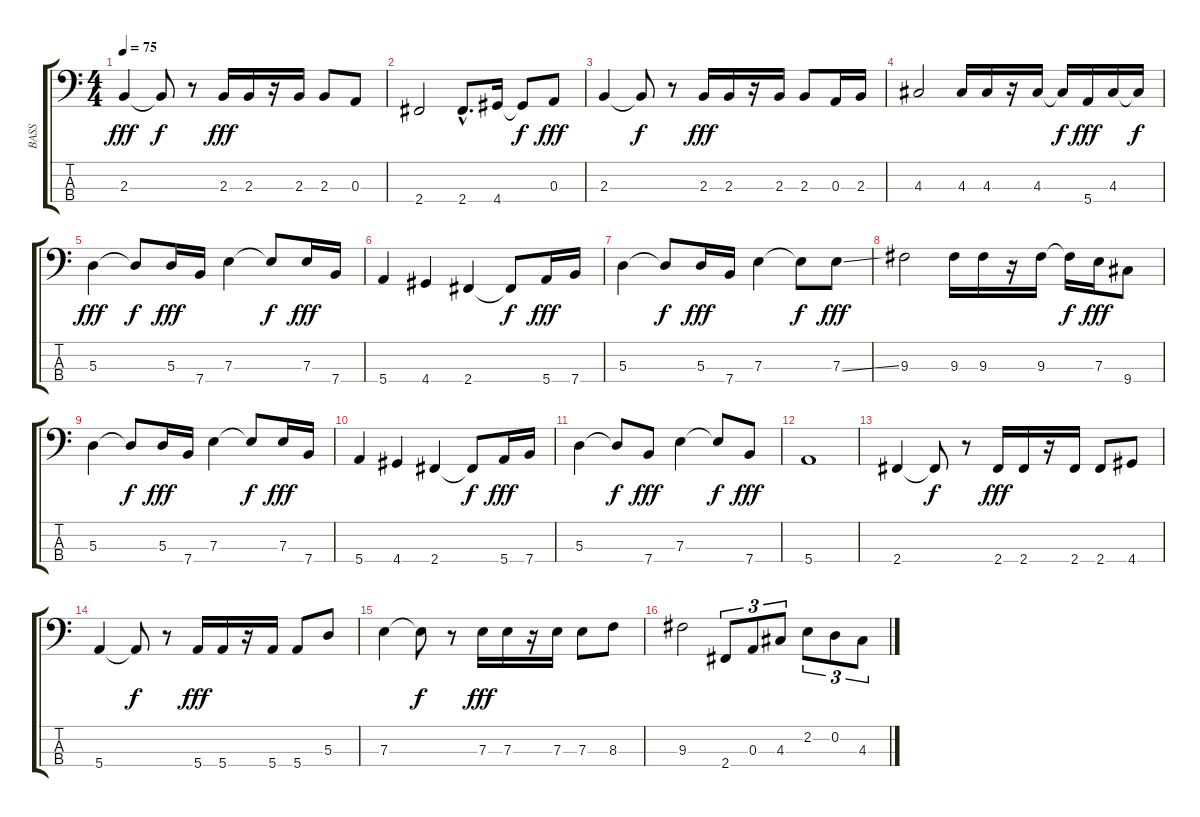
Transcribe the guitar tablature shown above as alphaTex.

\track ("BASS" "BASS") {instrument electricbasspick}
\staff {score tabs}
\tuning (G2 D2 A1 E1) {hide}
\ts (4 4)
\tempo 75
\clef f4
\ks c
2.3.4{dy fff} 2.3{t}.8{dy f} r.8 2.3.16{dy fff} 2.3.16 r.16 2.3.16 2.3.8 0.3.8 |
2.4.2 2.4{hac}.8{d} 4.4.16 4.4{t}.8{dy f} 0.3.8{dy fff} |
2.3.4 2.3{t}.8{dy f} r.8 2.3.16{dy fff} 2.3.16 r.16 2.3.16 2.3.8 0.3.16 2.3.16 |
4.3.2 4.3.16 4.3.16 r.16 4.3.16 4.3{t}.16{dy f} 5.4.16{dy fff} 4.3.16 4.3{t}.16{dy f} |
5.3.4{dy fff} 5.3{t}.8{dy f} 5.3.16{dy fff} 7.4.16 7.3.4 7.3{t}.8{dy f} 7.3.16{dy fff} 7.4.16 |
5.4.4 4.4.4 2.4.4 2.4{t}.8{dy f} 5.4.16{dy fff} 7.4.16 |
5.3.4 5.3{t}.8{dy f} 5.3.16{dy fff} 7.4.16 7.3.4 7.3{t}.8{dy f} 7.3{ss}.8{dy fff} |
9.3.2 9.3.16 9.3.16 r.16 9.3.16 9.3{t}.16{dy f} 7.3.16{dy fff} 9.4.8 |
5.3.4 5.3{t}.8{dy f} 5.3.16{dy fff} 7.4.16 7.3.4 7.3{t}.8{dy f} 7.3.16{dy fff} 7.4.16 |
5.4.4 4.4.4 2.4.4 2.4{t}.8{dy f} 5.4.16{dy fff} 7.4.16 |
5.3.4 5.3{t}.8{dy f} 7.4.8{dy fff} 7.3.4 7.3{t}.8{dy f} 7.4.8{dy fff} |
5.4.1 |
2.4.4 2.4{t}.8{dy f} r.8 2.4.16{dy fff} 2.4.16 r.16 2.4.16 2.4.8 4.4.8 |
5.4.4 5.4{t}.8{dy f} r.8 5.4.16{dy fff} 5.4.16 r.16 5.4.16 5.4.8 5.3.8 |
7.3.4 7.3{t}.8{dy f} r.8 7.3.16{dy fff} 7.3.16 r.16 7.3.16 7.3.8 8.3.8 |
9.3.2 2.4.8{tu (3 2)} 0.3.8{tu (3 2)} 4.3.8{tu (3 2)} 2.2.8{tu (3 2)} 0.2.8{tu (3 2)} 4.3.8{tu (3 2)}
